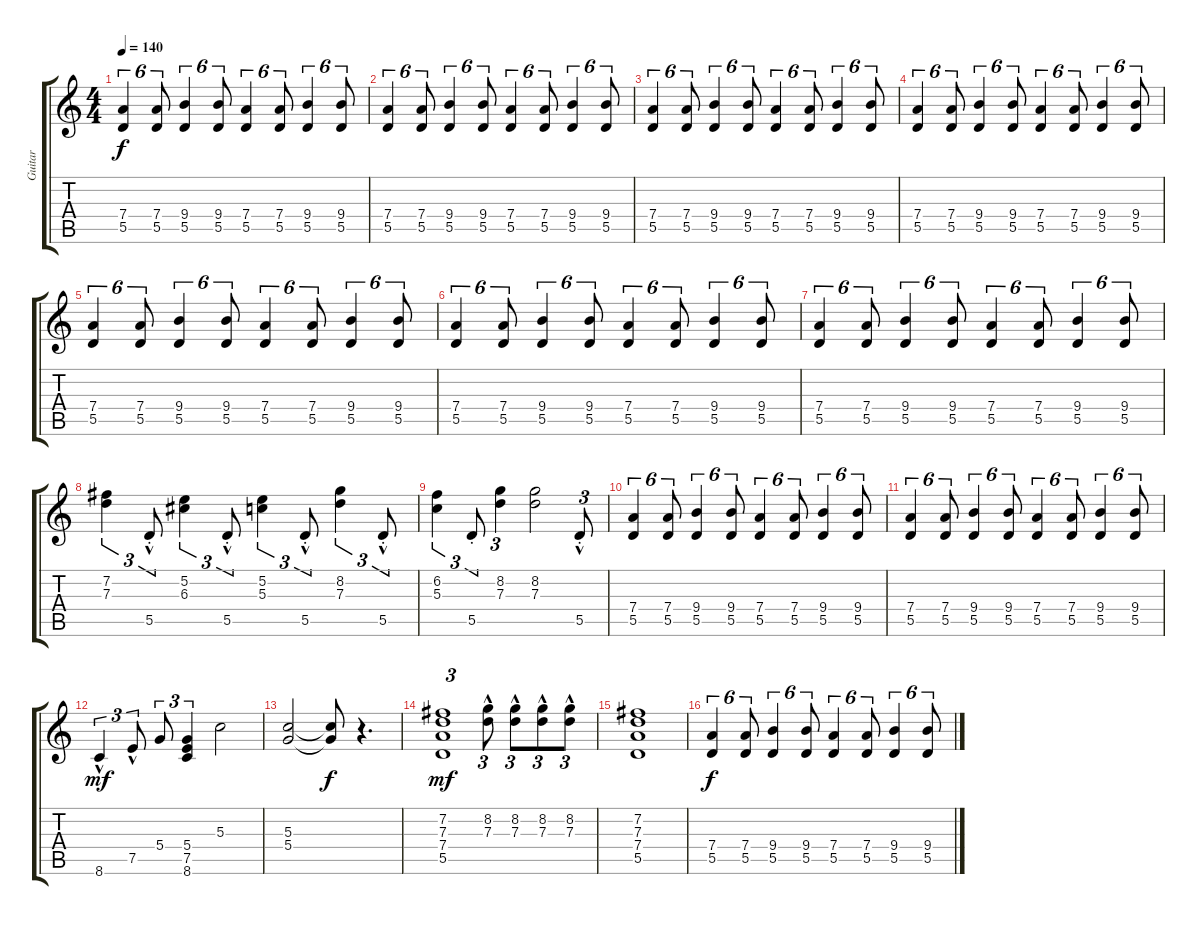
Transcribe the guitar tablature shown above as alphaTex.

\track ("Guitar" "Guitar") {instrument electricguitarjazz}
\staff {score tabs}
\tuning (E4 B3 G3 D3 A2 E2) {hide}
\ts (4 4)
\tempo 140
\clef g2
\ks c
(7.4 5.5).4{tu (6 4) dy f} (7.4 5.5).8{tu (6 4)} (9.4 5.5).4{tu (6 4)} (9.4 5.5).8{tu (6 4)} (7.4 5.5).4{tu (6 4)} (7.4 5.5).8{tu (6 4)} (9.4 5.5).4{tu (6 4)} (9.4 5.5).8{tu (6 4)} |
(7.4 5.5).4{tu (6 4)} (7.4 5.5).8{tu (6 4)} (9.4 5.5).4{tu (6 4)} (9.4 5.5).8{tu (6 4)} (7.4 5.5).4{tu (6 4)} (7.4 5.5).8{tu (6 4)} (9.4 5.5).4{tu (6 4)} (9.4 5.5).8{tu (6 4)} |
(7.4 5.5).4{tu (6 4)} (7.4 5.5).8{tu (6 4)} (9.4 5.5).4{tu (6 4)} (9.4 5.5).8{tu (6 4)} (7.4 5.5).4{tu (6 4)} (7.4 5.5).8{tu (6 4)} (9.4 5.5).4{tu (6 4)} (9.4 5.5).8{tu (6 4)} |
(7.4 5.5).4{tu (6 4)} (7.4 5.5).8{tu (6 4)} (9.4 5.5).4{tu (6 4)} (9.4 5.5).8{tu (6 4)} (7.4 5.5).4{tu (6 4)} (7.4 5.5).8{tu (6 4)} (9.4 5.5).4{tu (6 4)} (9.4 5.5).8{tu (6 4)} |
(7.4 5.5).4{tu (6 4)} (7.4 5.5).8{tu (6 4)} (9.4 5.5).4{tu (6 4)} (9.4 5.5).8{tu (6 4)} (7.4 5.5).4{tu (6 4)} (7.4 5.5).8{tu (6 4)} (9.4 5.5).4{tu (6 4)} (9.4 5.5).8{tu (6 4)} |
(7.4 5.5).4{tu (6 4)} (7.4 5.5).8{tu (6 4)} (9.4 5.5).4{tu (6 4)} (9.4 5.5).8{tu (6 4)} (7.4 5.5).4{tu (6 4)} (7.4 5.5).8{tu (6 4)} (9.4 5.5).4{tu (6 4)} (9.4 5.5).8{tu (6 4)} |
(7.4 5.5).4{tu (6 4)} (7.4 5.5).8{tu (6 4)} (9.4 5.5).4{tu (6 4)} (9.4 5.5).8{tu (6 4)} (7.4 5.5).4{tu (6 4)} (7.4 5.5).8{tu (6 4)} (9.4 5.5).4{tu (6 4)} (9.4 5.5).8{tu (6 4)} |
(7.2 7.3).4{tu (3 2)} 5.5{hac st}.8{tu (3 2)} (5.2 6.3).4{tu (3 2)} 5.5{hac st}.8{tu (3 2)} (5.2 5.3).4{tu (3 2)} 5.5{hac st}.8{tu (3 2)} (8.2 7.3).4{tu (3 2)} 5.5{hac st}.8{tu (3 2)} |
(6.2 5.3).4{tu (3 2)} 5.5{st}.8{tu (3 2)} (8.2 7.3).4{tu (3 2)} (8.2 7.3).2 5.5{hac st}.8{tu (3 2)} |
(7.4 5.5).4{tu (6 4)} (7.4 5.5).8{tu (6 4)} (9.4 5.5).4{tu (6 4)} (9.4 5.5).8{tu (6 4)} (7.4 5.5).4{tu (6 4)} (7.4 5.5).8{tu (6 4)} (9.4 5.5).4{tu (6 4)} (9.4 5.5).8{tu (6 4)} |
(7.4 5.5).4{tu (6 4)} (7.4 5.5).8{tu (6 4)} (9.4 5.5).4{tu (6 4)} (9.4 5.5).8{tu (6 4)} (7.4 5.5).4{tu (6 4)} (7.4 5.5).8{tu (6 4)} (9.4 5.5).4{tu (6 4)} (9.4 5.5).8{tu (6 4)} |
8.6{hac}.4{tu (3 2) dy mf} 7.5{hac}.8{tu (3 2)} 5.4.8{tu (3 2)} (5.4 7.5 8.6).4{tu (3 2)} 5.3.2 |
(5.3 5.4).2 (5.3{t} 5.4{t}).8{dy f} r.4{d} |
(7.2 7.3 7.4 5.5).1{tu (3 2) dy mf} (8.2{hac} 7.3{hac}).8{tu (3 2)} (8.2{hac} 7.3{hac}).8{tu (3 2)} (8.2{hac} 7.3{hac}).8{tu (3 2)} (8.2{hac} 7.3{hac}).8{tu (3 2)} |
(7.2 7.3 7.4 5.5).1 |
(7.4 5.5).4{tu (6 4) dy f} (7.4 5.5).8{tu (6 4)} (9.4 5.5).4{tu (6 4)} (9.4 5.5).8{tu (6 4)} (7.4 5.5).4{tu (6 4)} (7.4 5.5).8{tu (6 4)} (9.4 5.5).4{tu (6 4)} (9.4 5.5).8{tu (6 4)}
